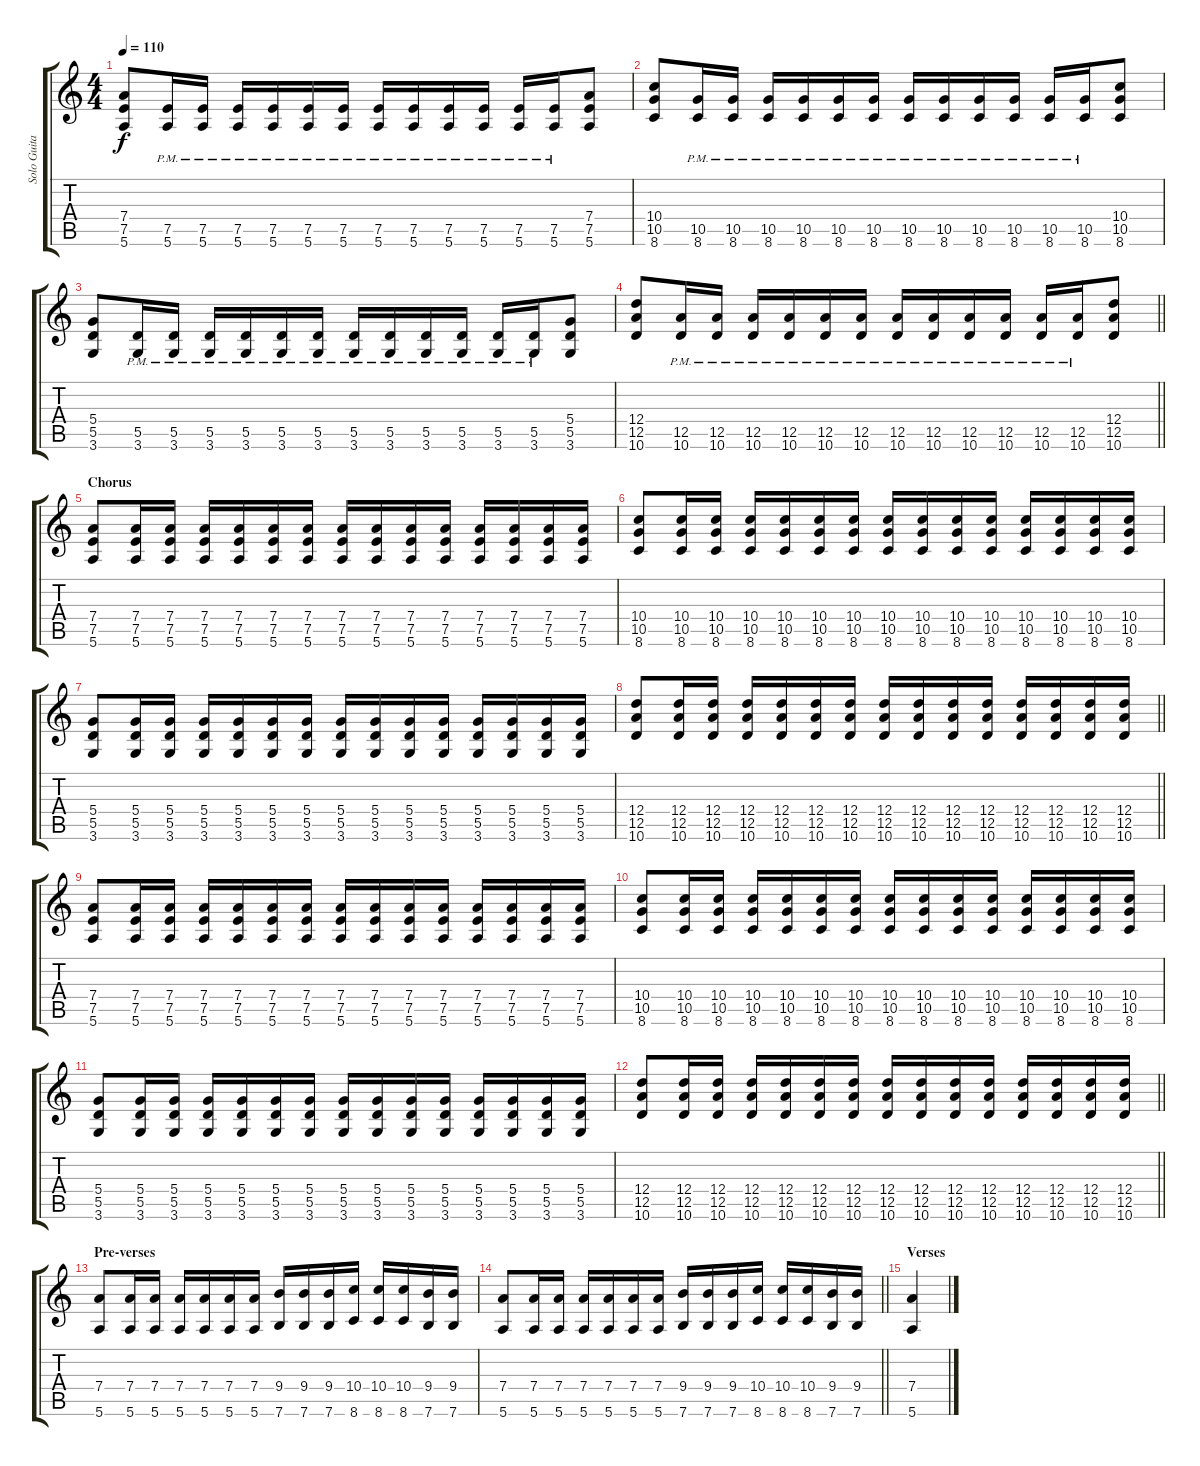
\track ("Solo Guitar" "Solo Guita") {instrument distortionguitar}
\staff {score tabs}
\tuning (E4 B3 G3 D3 A2 E2) {hide}
\ts (4 4)
\tempo 110
\clef g2
\ks c
(7.4 7.5 5.6).8{dy f instrument distortionguitar} (7.5{pm} 5.6{pm}).16 (7.5{pm} 5.6{pm}).16 (7.5{pm} 5.6{pm}).16 (7.5{pm} 5.6{pm}).16 (7.5{pm} 5.6{pm}).16 (7.5{pm} 5.6{pm}).16 (7.5{pm} 5.6{pm}).16 (7.5{pm} 5.6{pm}).16 (7.5{pm} 5.6{pm}).16 (7.5{pm} 5.6{pm}).16 (7.5{pm} 5.6{pm}).16 (7.5{pm} 5.6{pm}).16 (7.4 7.5 5.6).8 |
(10.4 10.5 8.6).8 (10.5{pm} 8.6{pm}).16 (10.5{pm} 8.6{pm}).16 (10.5{pm} 8.6{pm}).16 (10.5{pm} 8.6{pm}).16 (10.5{pm} 8.6{pm}).16 (10.5{pm} 8.6{pm}).16 (10.5{pm} 8.6{pm}).16 (10.5{pm} 8.6{pm}).16 (10.5{pm} 8.6{pm}).16 (10.5{pm} 8.6{pm}).16 (10.5{pm} 8.6{pm}).16 (10.5{pm} 8.6{pm}).16 (10.4 10.5 8.6).8 |
(5.4 5.5 3.6).8 (5.5{pm} 3.6{pm}).16 (5.5{pm} 3.6{pm}).16 (5.5{pm} 3.6{pm}).16 (5.5{pm} 3.6{pm}).16 (5.5{pm} 3.6{pm}).16 (5.5{pm} 3.6{pm}).16 (5.5{pm} 3.6{pm}).16 (5.5{pm} 3.6{pm}).16 (5.5{pm} 3.6{pm}).16 (5.5{pm} 3.6{pm}).16 (5.5{pm} 3.6{pm}).16 (5.5{pm} 3.6{pm}).16 (5.4 5.5 3.6).8 |
\barLineRight lightlight
(12.4 12.5 10.6).8 (12.5{pm} 10.6{pm}).16 (12.5{pm} 10.6{pm}).16 (12.5{pm} 10.6{pm}).16 (12.5{pm} 10.6{pm}).16 (12.5{pm} 10.6{pm}).16 (12.5{pm} 10.6{pm}).16 (12.5{pm} 10.6{pm}).16 (12.5{pm} 10.6{pm}).16 (12.5{pm} 10.6{pm}).16 (12.5{pm} 10.6{pm}).16 (12.5{pm} 10.6{pm}).16 (12.5{pm} 10.6{pm}).16 (12.4 12.5 10.6).8 |
\section ("" "Chorus")
(7.4 7.5 5.6).8{instrument distortionguitar} (7.4 7.5 5.6).16 (7.4 7.5 5.6).16 (7.4 7.5 5.6).16 (7.4 7.5 5.6).16 (7.4 7.5 5.6).16 (7.4 7.5 5.6).16 (7.4 7.5 5.6).16 (7.4 7.5 5.6).16 (7.4 7.5 5.6).16 (7.4 7.5 5.6).16 (7.4 7.5 5.6).16 (7.4 7.5 5.6).16 (7.4 7.5 5.6).16 (7.4 7.5 5.6).16 |
(10.4 10.5 8.6).8 (10.4 10.5 8.6).16 (10.4 10.5 8.6).16 (10.4 10.5 8.6).16 (10.4 10.5 8.6).16 (10.4 10.5 8.6).16 (10.4 10.5 8.6).16 (10.4 10.5 8.6).16 (10.4 10.5 8.6).16 (10.4 10.5 8.6).16 (10.4 10.5 8.6).16 (10.4 10.5 8.6).16 (10.4 10.5 8.6).16 (10.4 10.5 8.6).16 (10.4 10.5 8.6).16 |
(5.4 5.5 3.6).8 (5.4 5.5 3.6).16 (5.4 5.5 3.6).16 (5.4 5.5 3.6).16 (5.4 5.5 3.6).16 (5.4 5.5 3.6).16 (5.4 5.5 3.6).16 (5.4 5.5 3.6).16 (5.4 5.5 3.6).16 (5.4 5.5 3.6).16 (5.4 5.5 3.6).16 (5.4 5.5 3.6).16 (5.4 5.5 3.6).16 (5.4 5.5 3.6).16 (5.4 5.5 3.6).16 |
\barLineRight lightlight
(12.4 12.5 10.6).8 (12.4 12.5 10.6).16 (12.4 12.5 10.6).16 (12.4 12.5 10.6).16 (12.4 12.5 10.6).16 (12.4 12.5 10.6).16 (12.4 12.5 10.6).16 (12.4 12.5 10.6).16 (12.4 12.5 10.6).16 (12.4 12.5 10.6).16 (12.4 12.5 10.6).16 (12.4 12.5 10.6).16 (12.4 12.5 10.6).16 (12.4 12.5 10.6).16 (12.4 12.5 10.6).16 |
(7.4 7.5 5.6).8{instrument distortionguitar} (7.4 7.5 5.6).16 (7.4 7.5 5.6).16 (7.4 7.5 5.6).16 (7.4 7.5 5.6).16 (7.4 7.5 5.6).16 (7.4 7.5 5.6).16 (7.4 7.5 5.6).16 (7.4 7.5 5.6).16 (7.4 7.5 5.6).16 (7.4 7.5 5.6).16 (7.4 7.5 5.6).16 (7.4 7.5 5.6).16 (7.4 7.5 5.6).16 (7.4 7.5 5.6).16 |
(10.4 10.5 8.6).8 (10.4 10.5 8.6).16 (10.4 10.5 8.6).16 (10.4 10.5 8.6).16 (10.4 10.5 8.6).16 (10.4 10.5 8.6).16 (10.4 10.5 8.6).16 (10.4 10.5 8.6).16 (10.4 10.5 8.6).16 (10.4 10.5 8.6).16 (10.4 10.5 8.6).16 (10.4 10.5 8.6).16 (10.4 10.5 8.6).16 (10.4 10.5 8.6).16 (10.4 10.5 8.6).16 |
(5.4 5.5 3.6).8 (5.4 5.5 3.6).16 (5.4 5.5 3.6).16 (5.4 5.5 3.6).16 (5.4 5.5 3.6).16 (5.4 5.5 3.6).16 (5.4 5.5 3.6).16 (5.4 5.5 3.6).16 (5.4 5.5 3.6).16 (5.4 5.5 3.6).16 (5.4 5.5 3.6).16 (5.4 5.5 3.6).16 (5.4 5.5 3.6).16 (5.4 5.5 3.6).16 (5.4 5.5 3.6).16 |
\barLineRight lightlight
(12.4 12.5 10.6).8 (12.4 12.5 10.6).16 (12.4 12.5 10.6).16 (12.4 12.5 10.6).16 (12.4 12.5 10.6).16 (12.4 12.5 10.6).16 (12.4 12.5 10.6).16 (12.4 12.5 10.6).16 (12.4 12.5 10.6).16 (12.4 12.5 10.6).16 (12.4 12.5 10.6).16 (12.4 12.5 10.6).16 (12.4 12.5 10.6).16 (12.4 12.5 10.6).16 (12.4 12.5 10.6).16 |
\section ("" "Pre-verses")
(7.4 5.6).8 (7.4 5.6).16 (7.4 5.6).16 (7.4 5.6).16 (7.4 5.6).16 (7.4 5.6).16 (7.4 5.6).16 (9.4 7.6).16 (9.4 7.6).16 (9.4 7.6).16 (10.4 8.6).16 (10.4 8.6).16 (10.4 8.6).16 (9.4 7.6).16 (9.4 7.6).16 |
\barLineRight lightlight
(7.4 5.6).8 (7.4 5.6).16 (7.4 5.6).16 (7.4 5.6).16 (7.4 5.6).16 (7.4 5.6).16 (7.4 5.6).16 (9.4 7.6).16 (9.4 7.6).16 (9.4 7.6).16 (10.4 8.6).16 (10.4 8.6).16 (10.4 8.6).16 (9.4 7.6).16 (9.4 7.6).16 |
\section ("" "Verses")
(7.4 5.6).4
